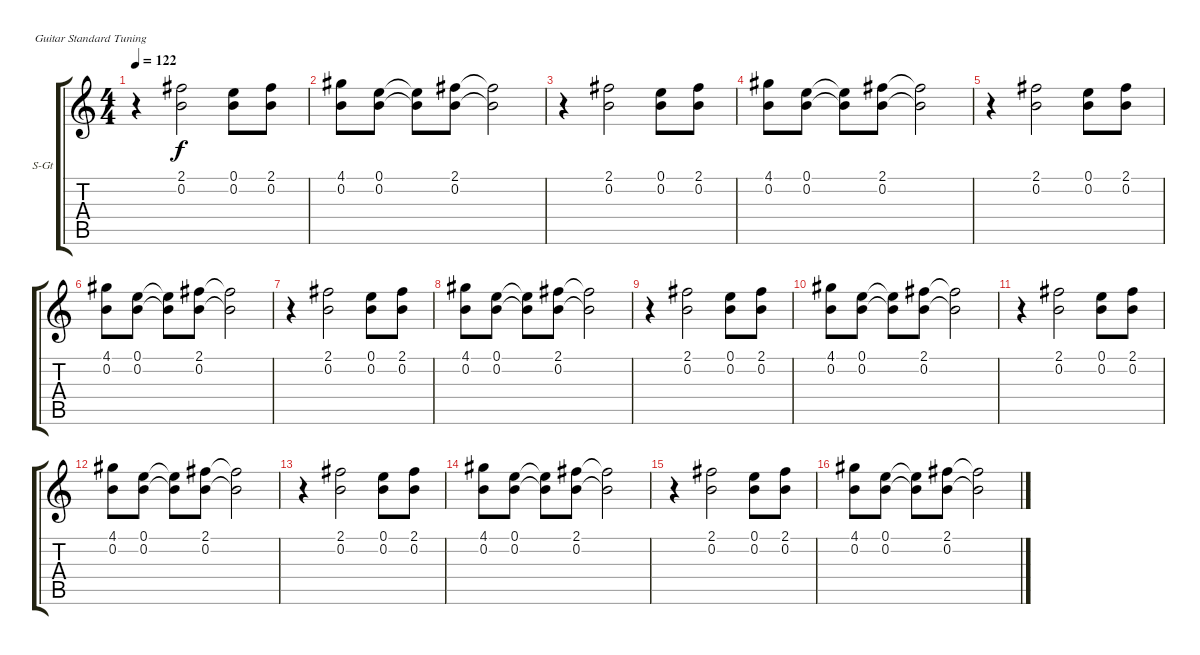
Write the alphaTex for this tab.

\bracketExtendMode groupsimilarinstruments
\firstSystemTrackNameOrientation horizontal
\otherSystemsTrackNameOrientation horizontal
\track ("Synth 2" "S-Gt") {instrument acousticgrandpiano}
\staff {score tabs}
\tuning (E4 B3 G3 D3 A2 E2)
\displaytranspose 12
\ts (4 4)
\tempo 122
\clef g2
\ks c
r.4{dy f} (2.1 0.2).2 (0.1 0.2).8 (2.1 0.2).8 |
(4.1 0.2).8 (0.1 0.2).8 (0.1{t} 0.2{t}).8 (2.1 0.2).8 (2.1{t} 0.2{t}).2 |
r.4 (2.1 0.2).2 (0.1 0.2).8 (2.1 0.2).8 |
(4.1 0.2).8 (0.1 0.2).8 (0.1{t} 0.2{t}).8 (2.1 0.2).8 (2.1{t} 0.2{t}).2 |
r.4 (2.1 0.2).2 (0.1 0.2).8 (2.1 0.2).8 |
(4.1 0.2).8 (0.1 0.2).8 (0.1{t} 0.2{t}).8 (2.1 0.2).8 (2.1{t} 0.2{t}).2 |
r.4 (2.1 0.2).2 (0.1 0.2).8 (2.1 0.2).8 |
(4.1 0.2).8 (0.1 0.2).8 (0.1{t} 0.2{t}).8 (2.1 0.2).8 (2.1{t} 0.2{t}).2 |
r.4 (2.1 0.2).2 (0.1 0.2).8 (2.1 0.2).8 |
(4.1 0.2).8 (0.1 0.2).8 (0.1{t} 0.2{t}).8 (2.1 0.2).8 (2.1{t} 0.2{t}).2 |
r.4 (2.1 0.2).2 (0.1 0.2).8 (2.1 0.2).8 |
(4.1 0.2).8 (0.1 0.2).8 (0.1{t} 0.2{t}).8 (2.1 0.2).8 (2.1{t} 0.2{t}).2 |
r.4 (2.1 0.2).2 (0.1 0.2).8 (2.1 0.2).8 |
(4.1 0.2).8 (0.1 0.2).8 (0.1{t} 0.2{t}).8 (2.1 0.2).8 (2.1{t} 0.2{t}).2 |
r.4 (2.1 0.2).2 (0.1 0.2).8 (2.1 0.2).8 |
(4.1 0.2).8 (0.1 0.2).8 (0.1{t} 0.2{t}).8 (2.1 0.2).8 (2.1{t} 0.2{t}).2
